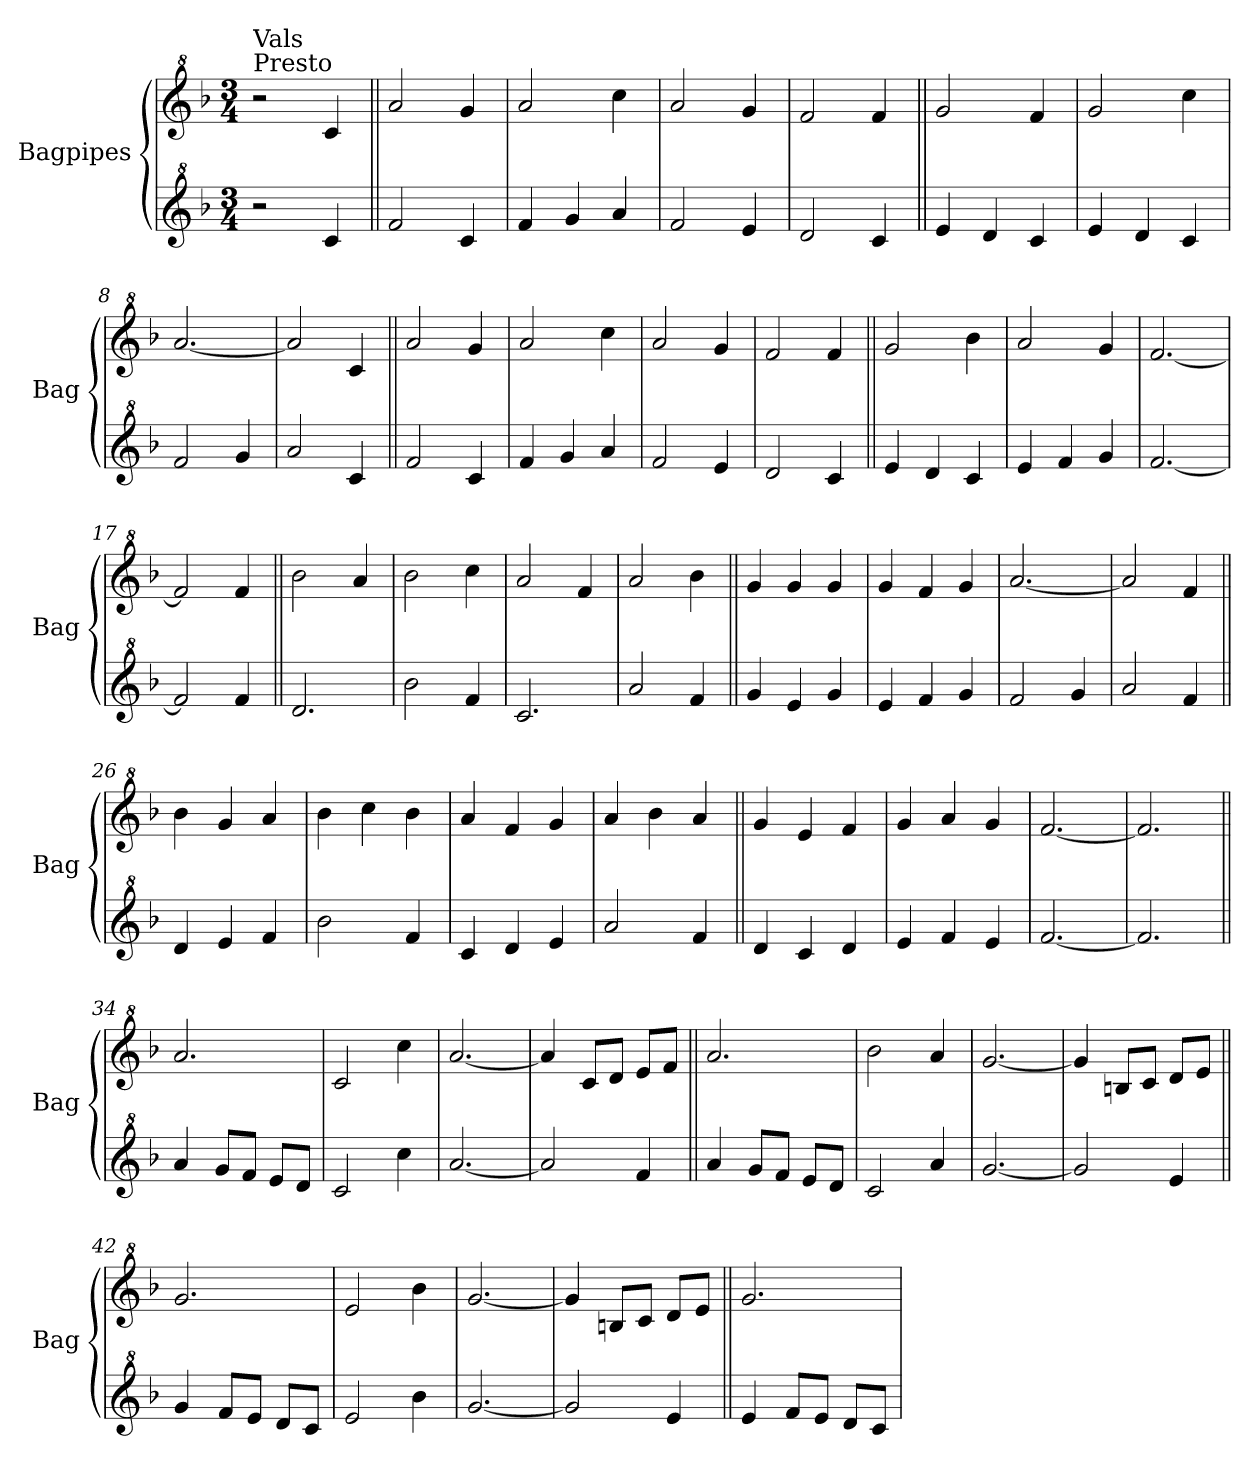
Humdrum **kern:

**kern	**kern
*part2	*part1
*staff2	*staff1
*I"Bagpipes	*I"Bagpipes
*I'Bag	*I'Bag
*clefG^2	*clefG^2
*k[b-]	*k[b-]
*F:	*F:
*M3/4	*M3/4
=1	=1
!	!LO:TX:a:t=Presto
!	!LO:TX:a:t=Vals
2r	2r
4cc/	4cc/
=2||	=2||
2ff/	2aa/
4cc/	4gg/
=3	=3
4ff/	2aa/
4gg/	.
4aa/	4ccc\
=4	=4
2ff/	2aa/
4ee/	4gg/
=5	=5
2dd/	2ff/
4cc/	4ff/
=6||	=6||
4ee/	2gg/
4dd/	.
4cc/	4ff/
=7	=7
4ee/	2gg/
4dd/	.
4cc/	4ccc\
=8	=8
2ff/	[2.aa/
4gg/	.
=9	=9
2aa/	2aa/]
4cc/	4cc/
=10||	=10||
2ff/	2aa/
4cc/	4gg/
=11	=11
4ff/	2aa/
4gg/	.
4aa/	4ccc\
=12	=12
2ff/	2aa/
4ee/	4gg/
=13	=13
2dd/	2ff/
4cc/	4ff/
=14||	=14||
4ee/	2gg/
4dd/	.
4cc/	4bb-\
!!LO:LB:g=z
=15	=15
4ee/	2aa/
4ff/	.
4gg/	4gg/
=16	=16
[2.ff/	[2.ff/
=17	=17
2ff/]	2ff/]
4ff/	4ff/
=18||	=18||
2.dd/	2bb-\
.	4aa/
=19	=19
2bb-\	2bb-\
4ff/	4ccc\
=20	=20
2.cc/	2aa/
.	4ff/
=21	=21
2aa/	2aa/
4ff/	4bb-\
=22||	=22||
4gg/	4gg/
4ee/	4gg/
4gg/	4gg/
=23	=23
4ee/	4gg/
4ff/	4ff/
4gg/	4gg/
=24	=24
2ff/	[2.aa/
4gg/	.
=25	=25
2aa/	2aa/]
4ff/	4ff/
=26||	=26||
4dd/	4bb-\
4ee/	4gg/
4ff/	4aa/
=27	=27
2bb-\	4bb-\
.	4ccc\
4ff/	4bb-\
=28	=28
4cc/	4aa/
4dd/	4ff/
4ee/	4gg/
!!LO:LB:g=z
=29	=29
2aa/	4aa/
.	4bb-\
4ff/	4aa/
=30||	=30||
4dd/	4gg/
4cc/	4ee/
4dd/	4ff/
=31	=31
4ee/	4gg/
4ff/	4aa/
4ee/	4gg/
=32	=32
[2.ff/	[2.ff/
=33	=33
2.ff/]	2.ff/]
=34||	=34||
4aa/	2.aa/
8gg/L	.
8ff/J	.
8ee/L	.
8dd/J	.
=35	=35
2cc/	2cc/
4ccc\	4ccc\
=36	=36
[2.aa/	[2.aa/
=37	=37
2aa/]	4aa/]
.	8cc/L
.	8dd/J
4ff/	8ee/L
.	8ff/J
=38||	=38||
4aa/	2.aa/
8gg/L	.
8ff/J	.
8ee/L	.
8dd/J	.
=39	=39
2cc/	2bb-\
4aa/	4aa/
=40	=40
[2.gg/	[2.gg/
!!LO:LB:g=z
=41	=41
2gg/]	4gg/]
.	8bn/L
.	8cc/J
4ee/	8dd/L
.	8ee/J
=42||	=42||
4gg/	2.gg/
8ff/L	.
8ee/J	.
8dd/L	.
8cc/J	.
=43	=43
2ee/	2ee/
4bb-\	4bb-\
=44	=44
[2.gg/	[2.gg/
=45	=45
2gg/]	4gg/]
.	8bn/L
.	8cc/J
4ee/	8dd/L
.	8ee/J
=46||	=46||
4ee/	2.gg/
8ff/L	.
8ee/J	.
8dd/L	.
8cc/J	.
=	=
*-	*-
